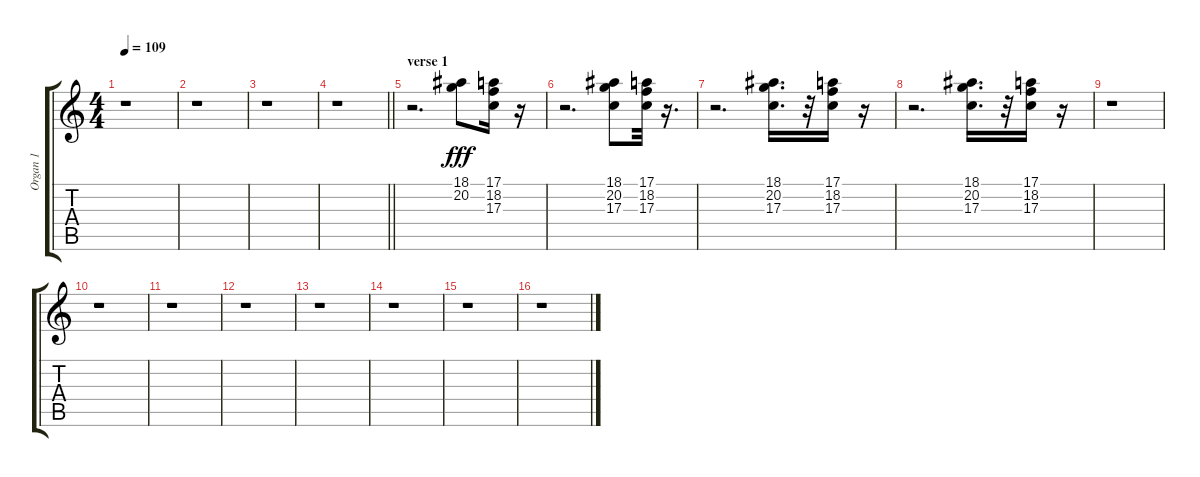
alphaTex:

\track ("Organ 1" "Organ 1") {instrument rockorgan}
\staff {score tabs}
\tuning (E4 B3 G3 D3 A2 E2) {hide}
\ts (4 4)
\tempo 109
\clef g2
\ks c
r.1{dy fff} |
r.1 |
r.1 |
\barLineRight lightlight
r.1 |
\section ("" "verse 1")
r.2{d} (18.1 20.2).8 (17.1 18.2 17.3).16 r.16 |
r.2{d} (18.1 20.2 17.3).8 (17.1 18.2 17.3).32 r.16{d} |
r.2{d} (18.1 20.2 17.3).16{d} r.32 (17.1 18.2 17.3).16 r.16 |
r.2{d} (18.1 20.2 17.3).16{d} r.32 (17.1 18.2 17.3).16 r.16 |
r.1 |
r.1 |
r.1 |
r.1 |
r.1 |
r.1 |
r.1 |
r.1
